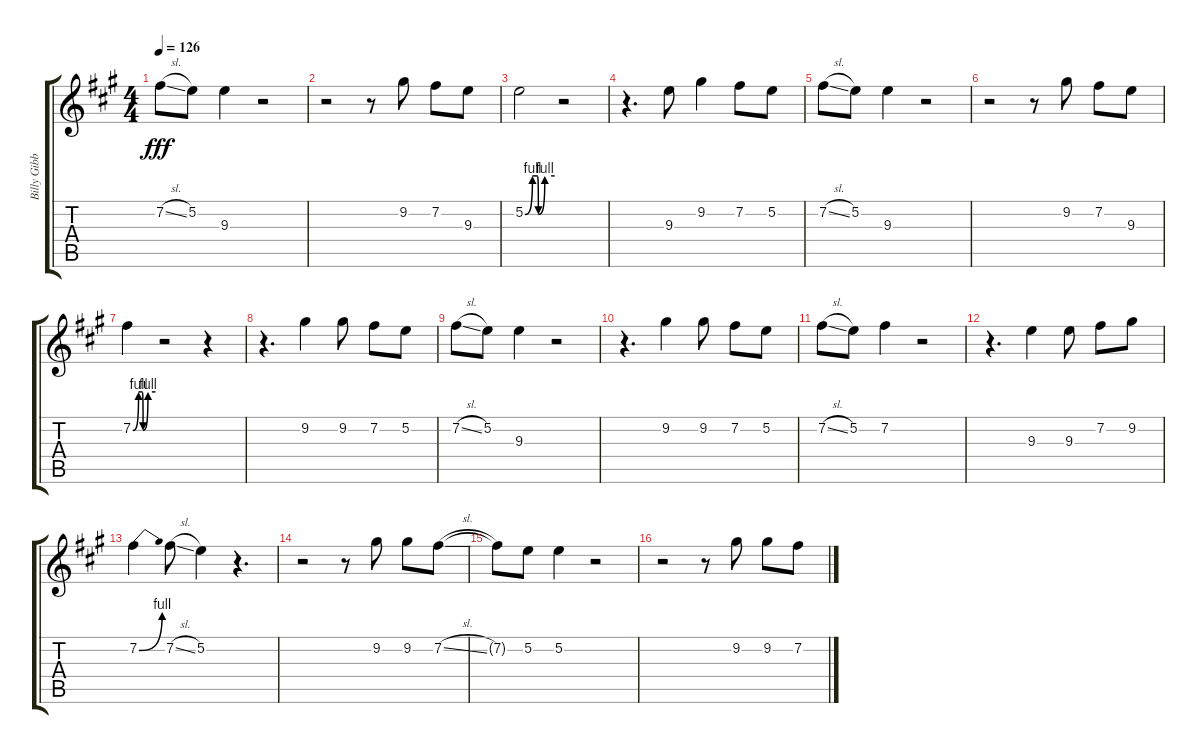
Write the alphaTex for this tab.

\track ("Billy Gibbons: Lead Vocals" "Billy Gibb") {instrument overdrivenguitar}
\staff {score tabs}
\tuning (E4 B3 G3 D3 A2 E2) {hide}
\ts (4 4)
\tempo 126
\clef g2
\ks a
7.2{sl}.8{dy fff} 5.2.8 9.3.4 r.2 |
r.2 r.8 9.2.8 7.2.8 9.3.8 |
5.2{be (custom 0 0 15 4 25 4 27 0 40 4 60 4)}.2 r.2 |
r.4{d} 9.3.8 9.2.4 7.2.8 5.2.8 |
7.2{sl}.8 5.2.8 9.3.4 r.2 |
r.2 r.8 9.2.8 7.2.8 9.3.8 |
7.2{be (custom 0 0 15 4 25 4 27 0 40 4 60 4)}.4 r.2 r.4 |
r.4{d} 9.2.4 9.2.8 7.2.8 5.2.8 |
7.2{sl}.8 5.2.8 9.3.4 r.2 |
r.4{d} 9.2.4 9.2.8 7.2.8 5.2.8 |
7.2{sl}.8 5.2.8 7.2.4 r.2 |
r.4{d} 9.3.4 9.3.8 7.2.8 9.2.8 |
7.2{be (bend 0 0 60 4)}.4 7.2{sl}.8 5.2.4 r.4{d} |
r.2 r.8 9.2.8 9.2.8 7.2{sl}.8 |
7.2{t}.8 5.2.8 5.2.4 r.2 |
r.2 r.8 9.2.8 9.2.8 7.2{sl}.8
